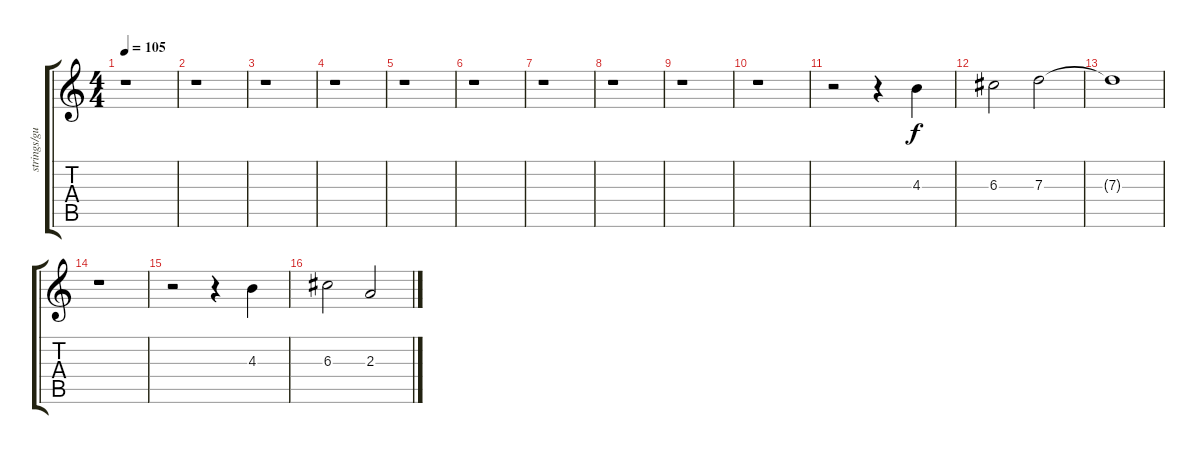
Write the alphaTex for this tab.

\track ("strings/guitar" "strings/gu") {instrument overdrivenguitar}
\staff {score tabs}
\tuning (E4 B3 G3 D3 A2 E2) {hide}
\ts (4 4)
\tempo 105
\clef g2
\ks c
r.1{dy f instrument overdrivenguitar} |
r.1 |
r.1 |
r.1 |
r.1 |
r.1 |
r.1 |
r.1 |
r.1 |
r.1 |
r.2{volume 14 instrument stringensemble2} r.4 4.3.4 |
6.3.2 7.3.2 |
7.3{t}.1 |
r.1 |
r.2 r.4 4.3.4 |
6.3.2 2.3.2
